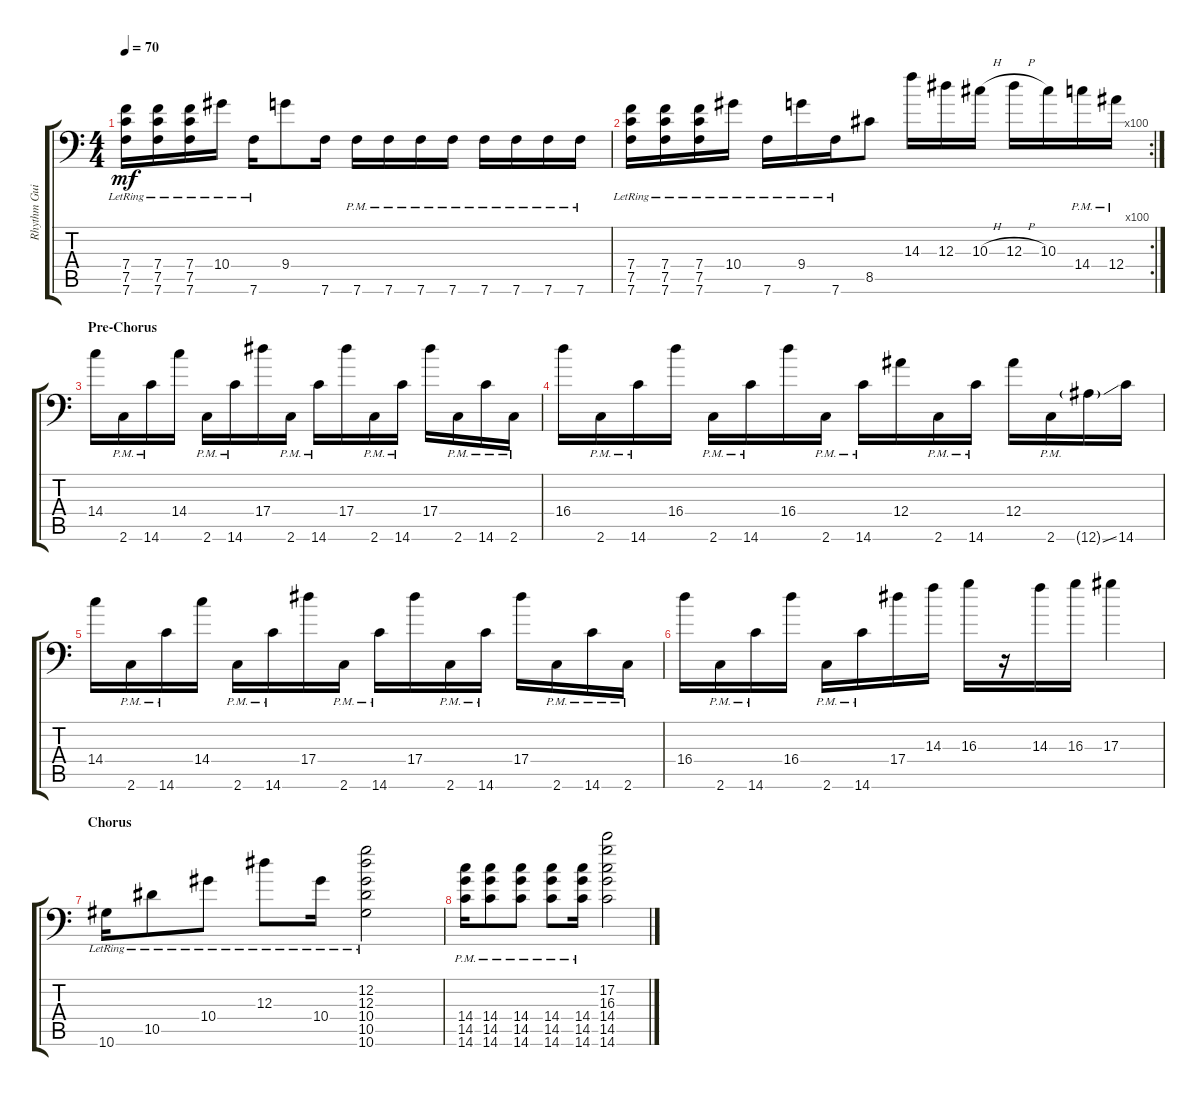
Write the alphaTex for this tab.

\track ("Rhythm Guitar" "Rhythm Gui") {instrument overdrivenguitar}
\staff {score tabs}
\tuning (C4 G3 Eb3 Bb2 F2 Bb1) {hide}
\ts (4 4)
\tempo 70
\clef f4
\ks c
(7.4{lr} 7.5{lr} 7.6{lr}).16{dy mf} (7.4{lr} 7.5{lr} 7.6{lr}).16 (7.4{lr} 7.5{lr} 7.6{lr}).16 10.4{lr}.16 7.6{lr}.16 9.4.8 7.6.16 7.6{pm}.16 7.6{pm}.16 7.6{pm}.16 7.6{pm}.16 7.6{pm}.16 7.6{pm}.16 7.6{pm}.16 7.6{pm}.16 |
\rc 100
(7.4{lr} 7.5{lr} 7.6{lr}).16 (7.4{lr} 7.5{lr} 7.6{lr}).16 (7.4{lr} 7.5{lr} 7.6{lr}).16 10.4{lr}.16 7.6{lr}.16 9.4{lr}.16 7.6{lr}.16 8.5.8 14.3.16 12.3.16 10.3{h}.16 12.3{h}.16 10.3.16 14.4{pm}.16 12.4{pm}.16 |
\section ("" "Pre-Chorus")
14.4.16 2.6{pm}.16 14.6{pm}.16 14.4.16 2.6{pm}.16 14.6{pm}.16 17.4.16 2.6{pm}.16 14.6{pm}.16 17.4.16 2.6{pm}.16 14.6{pm}.16 17.4.16 2.6{pm}.16 14.6{pm}.16 2.6{pm}.16 |
16.4.16 2.6{pm}.16 14.6{pm}.16 16.4.16 2.6{pm}.16 14.6{pm}.16 16.4.16 2.6{pm}.16 14.6{pm}.16 12.4.16 2.6{pm}.16 14.6{pm}.16 12.4.16 2.6{pm}.16 12.6{ss g}.16 14.6.16 |
14.4.16 2.6{pm}.16 14.6{pm}.16 14.4.16 2.6{pm}.16 14.6{pm}.16 17.4.16 2.6{pm}.16 14.6{pm}.16 17.4.16 2.6{pm}.16 14.6{pm}.16 17.4.16 2.6{pm}.16 14.6{pm}.16 2.6{pm}.16 |
16.4.16 2.6{pm}.16 14.6{pm}.16 16.4.16 2.6{pm}.16 14.6{pm}.16 17.4.16 14.3.16 16.3.16 r.16 14.3.16 16.3.16 17.3.4 |
\section ("" "Chorus")
10.6{lr}.16 10.5{lr}.8 10.4{lr}.8 12.3{lr}.8 10.4{lr}.16 (12.2{lr} 12.3{lr} 10.4{lr} 10.5{lr} 10.6{lr}).2 |
(14.4{pm} 14.5{pm} 14.6{pm}).16 (14.4{pm} 14.5{pm} 14.6{pm}).8 (14.4{pm} 14.5{pm} 14.6{pm}).8 (14.4{pm} 14.5{pm} 14.6{pm}).8 (14.4{pm} 14.5{pm} 14.6{pm}).16 (17.2 16.3 14.4 14.5 14.6).2
